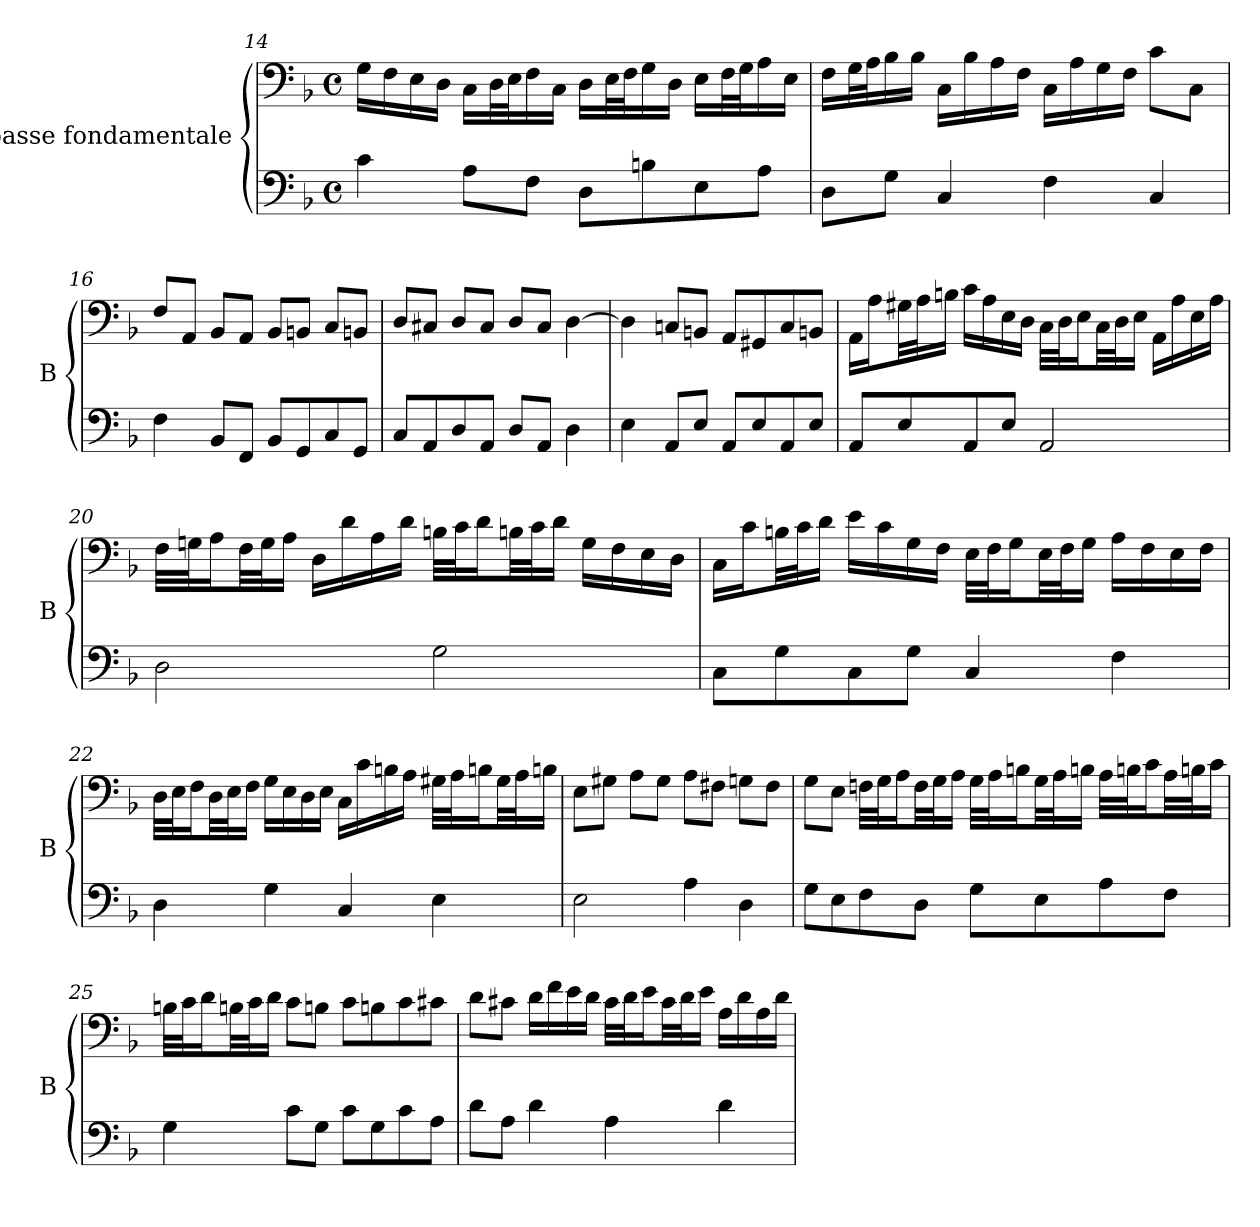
**kern	**kern
*part2	*part1
*staff2	*staff1
*I"basse fondamentale	*
*I'B	*
*clefF4	*clefF4
*k[b-]	*k[b-]
*F:	*F:
*M4/4	*M4/4
*met(c)	*met(c)
=14	=14
4c	16GLL
.	16F
.	16E
.	16DJJ
8AL	16CLL
.	32DL
.	32EJ
8FJ	16F
.	16CJJ
8DL	16DLL
.	32EL
.	32FJ
8B	16G
.	16DJJ
8E	16ELL
.	32FL
.	32GJ
8AJ	16A
.	16EJJ
=15	=15
8DL	16FLL
.	32GL
.	32AJ
8GJ	16B-
.	16B-JJ
4C	16CLL
.	16B-
.	16A
.	16FJJ
4F	16CLL
.	16A
.	16G
.	16FJJ
4C	8cL
.	8CJ
=16	=16
4F	8FL
.	8AAJ
8BB-L	8BB-L
8FFJ	8AAJ
8BB-L	8BB-L
8GG	8BBnJ
8C	8CL
8GGJ	8BBnJ
=17	=17
8CL	8DL
8AA	8C#XJ
8D	8DL
8AAJ	8C#J
8DL	8DL
8AAJ	8C#J
4D	[4D
=18	=18
4E	4D]
8AAL	8CnL
8EJ	8BBnJ
8AAL	8AAL
8E	8GG#X
8AA	8C
8EJ	8BBnJ
=19	=19
8AAL	16AALL
.	16AJ
8E	32G#XLL
.	32AJ
.	16BnJJ
8AA	16cLL
.	16A
8EJ	16E
.	16DJJ
2AA	32CLLL
.	32DJ
.	16EJ
.	32CLL
.	32DJ
.	16EJJ
.	16AALL
.	16A
.	16E
.	16AJJ
=20	=20
2D	32FLLL
.	32GnJ
.	16AJ
.	32FLL
.	32GJ
.	16AJJ
.	16DLL
.	16d
.	16A
.	16dJJ
2G	32BnLLL
.	32cJ
.	16dJ
.	32BnLL
.	32cJ
.	16dJJ
.	16GLL
.	16F
.	16E
.	16DJJ
=21	=21
8CL	16CLL
.	16cJ
8G	32BnLL
.	32cJ
.	16dJJ
8C	16eLL
.	16c
8GJ	16G
.	16FJJ
4C	32ELLL
.	32FJ
.	16GJ
.	32ELL
.	32FJ
.	16GJJ
4F	16ALL
.	16F
.	16E
.	16FJJ
=22	=22
4D	32DLLL
.	32EJ
.	16FJ
.	32DLL
.	32EJ
.	16FJJ
4G	16GLL
.	16E
.	16D
.	16EJJ
4C	16CLL
.	16c
.	16Bn
.	16AJJ
4E	32G#XLLL
.	32AJ
.	16BnJ
.	32G#LL
.	32AJ
.	16BnJJ
=23	=23
2E	8EL
.	8G#XJ
.	8AL
.	8G#J
4A	8AL
.	8F#XJ
4D	8GnL
.	8F#J
!!LO:PB:g=z
=24	=24
8GL	8GL
8E	8EJ
8F	32FnLLL
.	32GJ
.	16AJ
8DJ	32FLL
.	32GJ
.	16AJJ
8GL	32GLLL
.	32AJ
.	16BnJ
8E	32GLL
.	32AJ
.	16BnJJ
8A	32ALLL
.	32BnJ
.	16cJ
8FJ	32ALL
.	32BnJ
.	16cJJ
=25	=25
4G	32BnLLL
.	32cJ
.	16dJ
.	32BnLL
.	32cJ
.	16dJJ
8cL	8cL
8GJ	8BnJ
8cL	8cL
8G	8Bn
8c	8c
8AJ	8c#XJ
=26	=26
8dL	8dL
8AJ	8c#XJ
4d	16dLL
.	16f
.	16e
.	16dJJ
4A	32c#LLL
.	32dJ
.	16eJ
.	32c#LL
.	32dJ
.	16eJJ
4d	16ALL
.	16d
.	16A
.	16dJJ
=	=
*-	*-
